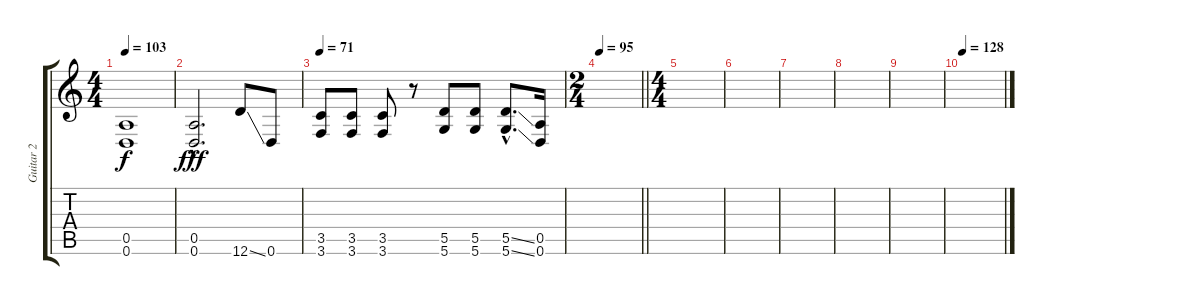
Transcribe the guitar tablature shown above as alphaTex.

\track ("Guitar 2" "Guitar 2") {instrument overdrivenguitar}
\staff {score tabs}
\tuning (E4 B3 G3 D3 A2 D2) {hide}
\ts (4 4)
\tempo 103
\clef g2
\ks c
(0.5{t} 0.6{t}).1{dy f} |
(0.5{hac} 0.6{hac}).2{d dy fff} 12.6{ss}.8 0.6.8 |
\tempo 71
(3.5 3.6).8 (3.5 3.6).8 (3.5 3.6).8 r.8 (5.5 5.6).8 (5.5 5.6).8 (5.5{ss hac} 5.6{ss hac}).8{d} (0.5 0.6).16 |
\ts (2 4)
\tempo 95
\barLineRight lightlight
|
\ts (4 4)
|
|
|
|
|
\tempo 128
